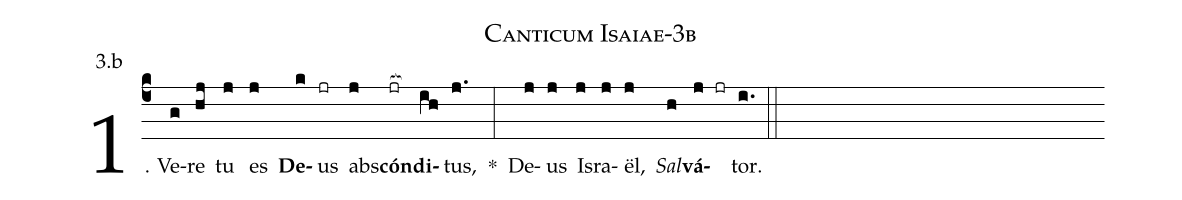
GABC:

name: Canticum Isaiae-3b;
annotation: 3.b;
%%
(c4)1. Ve(g)re(hj) tu(j) es(j) <b>De</b>(k)us(jr) abs(j)<b>cón</b>(jr[ocb:1{])<b>di</b>(ih[ocb:0}])tus,(j.) *(:) De(j)us(j) Is(j)ra(j)ël,(j) <i>Sal</i>(h)<b>vá</b>(j jr)tor.(i.) (::)
